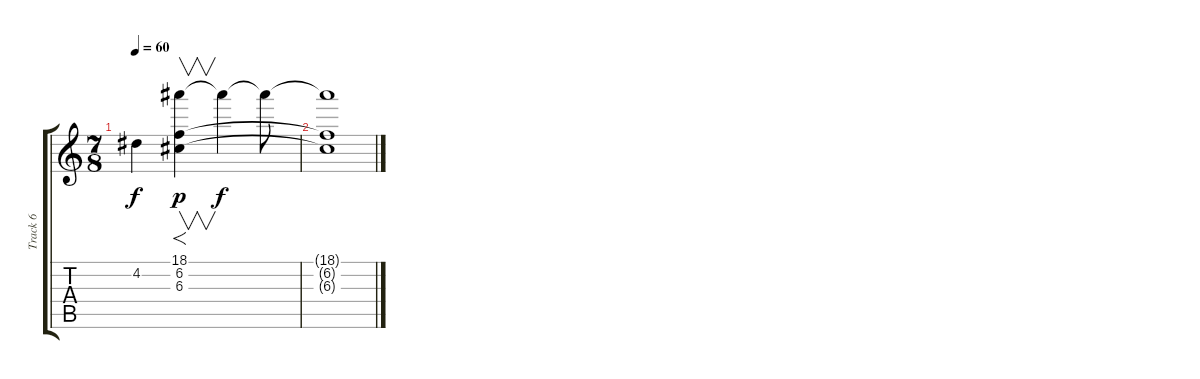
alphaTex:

\track ("Track 6" "Track 6") {instrument distortionguitar}
\staff {score tabs}
\tuning (E4 B3 G3 D3 A2 E2) {hide}
\ts (7 8)
\tempo 60
\clef g2
\ks c
4.2{t}.4{dy f} (18.1 6.2 6.3{t}).4{f v dy p} 18.1{t}.4{dy f} 18.1{t}.8 |
(18.1{t} 6.2{t} 6.3{t}).1{volume 0}
